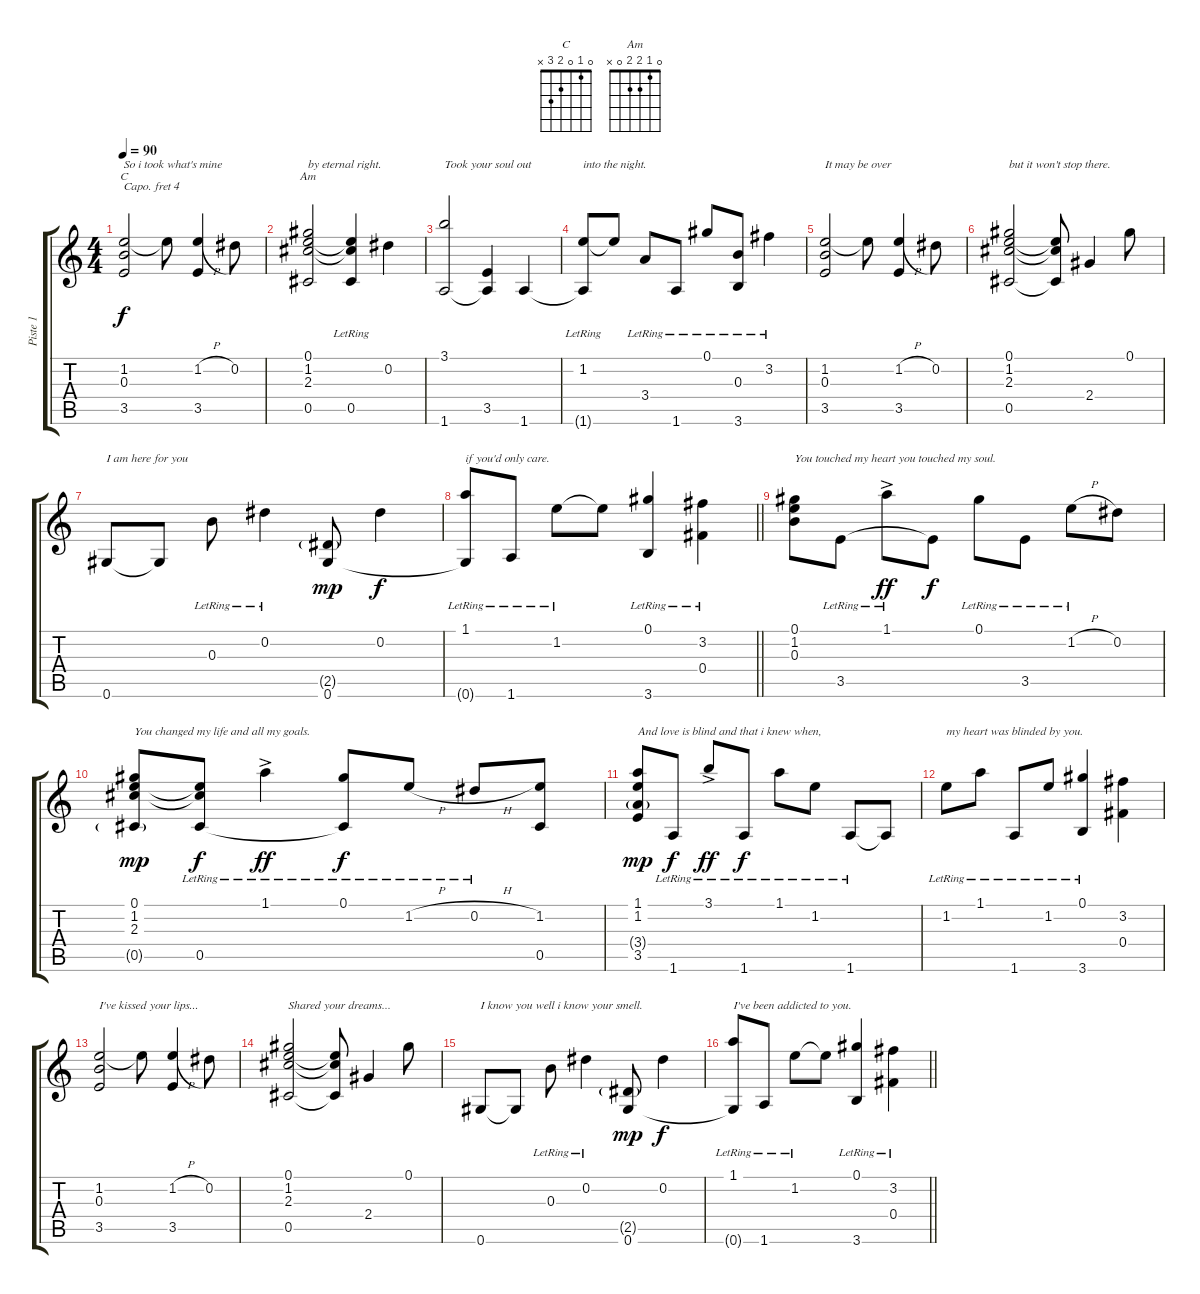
\track ("Piste 1" "Piste 1") {instrument acousticguitarsteel}
\staff {score tabs}
\capo 4
\tuning (E4 B3 G3 D3 A2 E2) {hide}
\chord ("C" 0 1 0 2 3 x)
\chord ("Am" 0 1 2 2 0 x)
\ts (4 4)
\tempo 90
\clef g2
\ks c
(1.2 0.3 3.5).2{ch "C" txt "So i took what's mine" dy f} 1.2{t}.8 (1.2{h} 3.5).4 0.2.8 |
(0.1 1.2 2.3 0.5).2{ch "Am" txt "by eternal right."} (1.2{t} 2.3{t} 0.5{lr}).4 0.2.4 |
(3.1 1.6).2{txt "Took your soul out"} (3.5 1.6{t}).4 1.6.4 |
(1.2{lr} 1.6{t}).8{txt "into the night."} 1.2{t}.8 3.4{lr}.8 1.6{lr}.8 0.1{lr}.8 (0.3 3.6{lr}).8 3.2{lr}.4 |
(1.2 0.3 3.5).2{txt "It may be over"} 1.2{t}.8 (1.2{h} 3.5).4 0.2.8 |
(0.1 1.2 2.3 0.5).2{txt "but it won't stop there."} (1.2{t} 2.3{t} 0.5{t}).8 2.4.4 0.1.8 |
0.6.8{txt "I am here for you"} 0.6{t}.8 0.3{lr}.8 0.2{lr}.4 (2.5{g} 0.6).8{dy mp} 0.2.4{dy f} |
\barLineRight lightlight
(1.1{lr} 0.6{t}).8{txt "if you'd only care."} 1.6{lr}.8 1.2{lr}.8 1.2{t}.8 (0.1{lr} 3.6{lr}).4 (3.2{lr} 0.4).4 |
(0.1 1.2 0.3).8{txt "You touched my heart you touched my soul."} 3.5{lr}.8 1.1{ac lr}.8{dy ff} 3.5{t}.8{dy f} 0.1{lr}.8 3.5{lr}.8 1.2{h lr}.8 0.2.8 |
(0.1 1.2 2.3 0.5{g}).8{txt "You changed my life and all my goals." dy mp} (1.2{t} 2.3{t} 0.5{lr}).8{dy f} 1.1{ac lr}.4{dy ff} (0.1{lr} 0.5{t}).8{dy f} 1.2{h lr}.8 0.2{h lr}.8 (1.2 0.5).8 |
(1.1 1.2 3.4{g} 3.5).8{txt "And love is blind and that i knew when," dy mp} 1.6{lr}.8{dy f} 3.1{ac lr}.8{dy ff} 1.6{lr}.8{dy f} 1.1{lr}.8 1.2{lr}.8 1.6{lr}.8 1.6{t}.8 |
1.2{lr}.8{txt "my heart was blinded by you."} 1.1{lr}.8 1.6{lr}.8 1.2{lr}.8 (0.1{lr} 3.6).4 (3.2 0.4).4 |
(1.2 0.3 3.5).2{txt "I've kissed your lips..."} 1.2{t}.8 (1.2{h} 3.5).4 0.2.8 |
(0.1 1.2 2.3 0.5).2{txt "Shared your dreams..."} (1.2{t} 2.3{t} 0.5{t}).8 2.4.4 0.1.8 |
0.6.8{txt "I know you well i know your smell."} 0.6{t}.8 0.3{lr}.8 0.2{lr}.4 (2.5{g} 0.6).8{dy mp} 0.2.4{dy f} |
\barLineRight lightlight
(1.1{lr} 0.6{t}).8{txt "I've been addicted to you."} 1.6{lr}.8 1.2{lr}.8 1.2{t}.8 (0.1{lr} 3.6{lr}).4 (3.2{lr} 0.4).4
